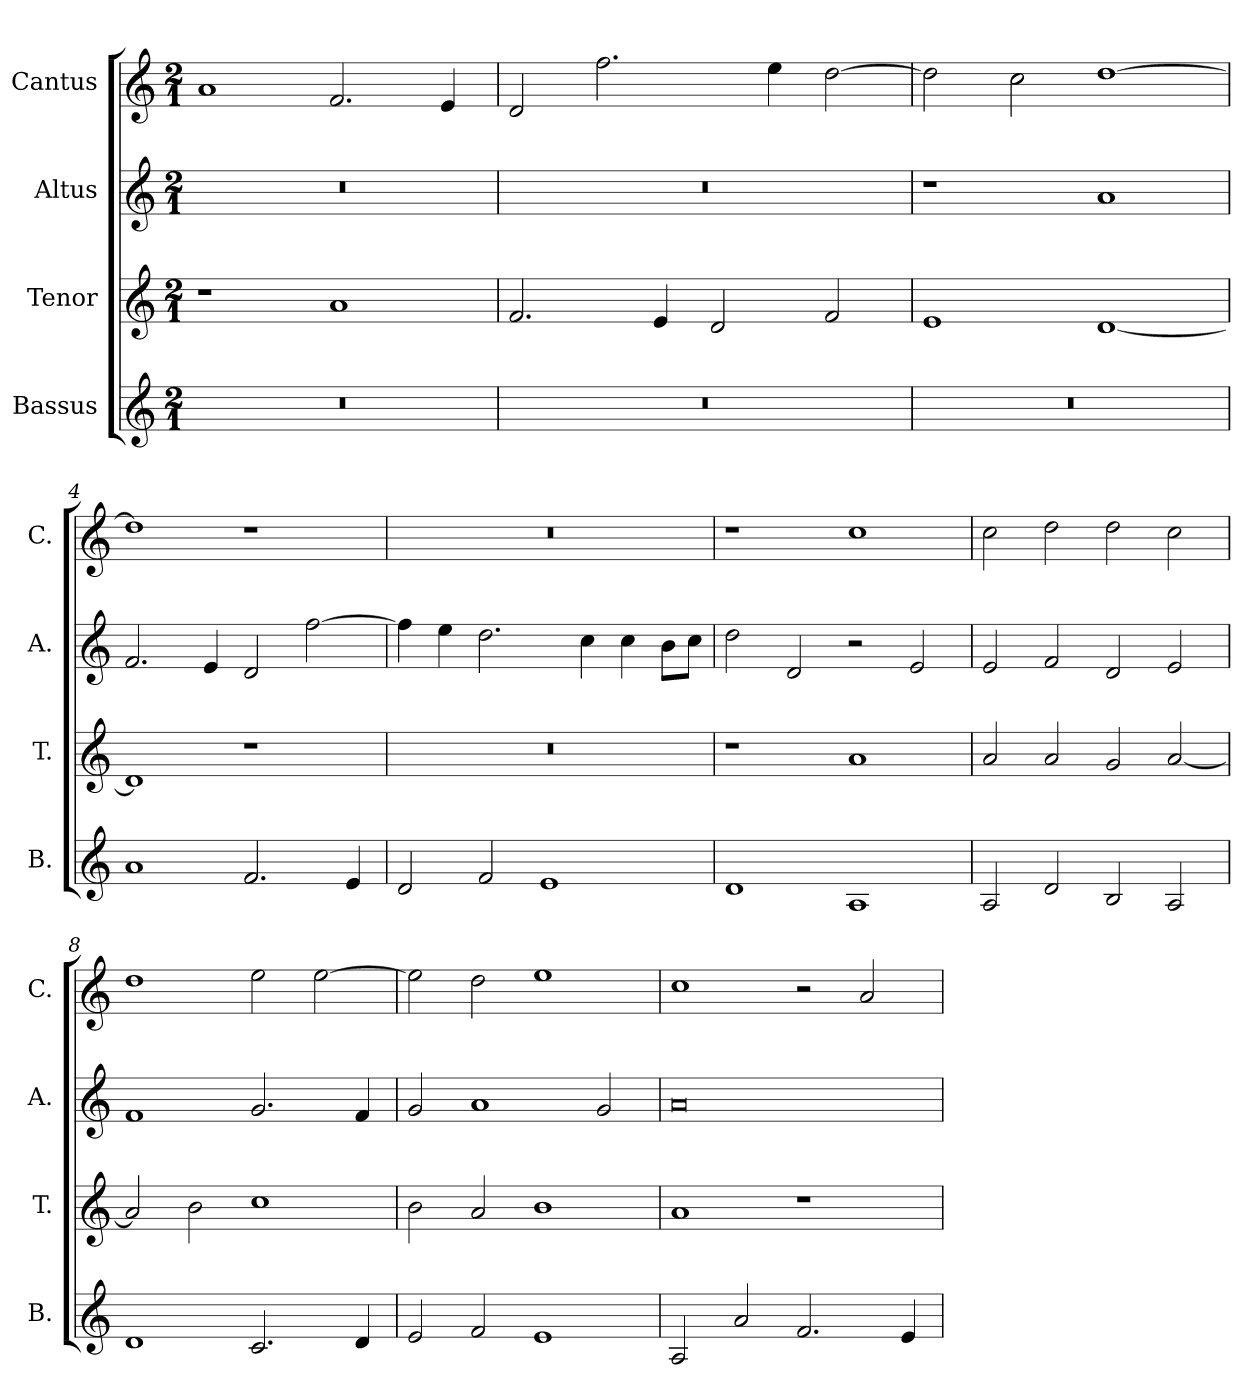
**kern	**kern	**kern	**kern
*part4	*part3	*part2	*part1
*staff4	*staff3	*staff2	*staff1
*I"Bassus	*I"Tenor	*I"Altus	*I"Cantus
*I'B.	*I'T.	*I'A.	*I'C.
*clefG2	*clefG2	*clefG2	*clefG2
*k[]	*k[]	*k[]	*k[]
*M2/1	*M2/1	*M2/1	*M2/1
*MM320	*MM320	*MM320	*MM320
=1	=1	=1	=1
0r	1r	0r	1a
.	1a	.	2.f/
.	.	.	4e/
=2	=2	=2	=2
0r	2.f/	0r	2d/
.	.	.	2.ff\
.	4e/	.	.
.	2d/	.	.
.	.	.	4ee\
.	2f/	.	[2dd\
=3	=3	=3	=3
0r	1e	1r	2dd\]
.	.	.	2cc\
.	[1d	1a	[1dd
=4	=4	=4	=4
1a	1d]	2.f/	1dd]
.	.	4e/	.
2.f/	1r	2d/	1r
.	.	[2ff\	.
4e/	.	.	.
=5	=5	=5	=5
2d/	0r	4ff\]	0r
.	.	4ee\	.
2f/	.	2.dd\	.
1e	.	.	.
.	.	4cc\	.
.	.	4cc\	.
.	.	8b\L	.
.	.	8cc\J	.
=6	=6	=6	=6
1d	1r	2dd\	1r
.	.	2d/	.
1A	1a	2r	1cc
.	.	2e/	.
!!LO:LB:g=z
=7	=7	=7	=7
2A/	2a/	2e/	2cc\
2d/	2a/	2f/	2dd\
2B/	2g/	2d/	2dd\
2A/	[2a/	2e/	2cc\
=8	=8	=8	=8
1d	2a/]	1f	1dd
.	2b\	.	.
2.c/	1cc	2.g/	2ee\
.	.	.	[2ee\
4d/	.	4f/	.
=9	=9	=9	=9
2e/	2b\	2g/	2ee\]
2f/	2a/	1a	2dd\
1e	1b	.	1ee
.	.	2g/	.
=10	=10	=10	=10
2A/	1a	0a	1cc
2a/	.	.	.
2.f/	1r	.	2r
.	.	.	2a/
4e/	.	.	.
=	=	=	=
*-	*-	*-	*-
